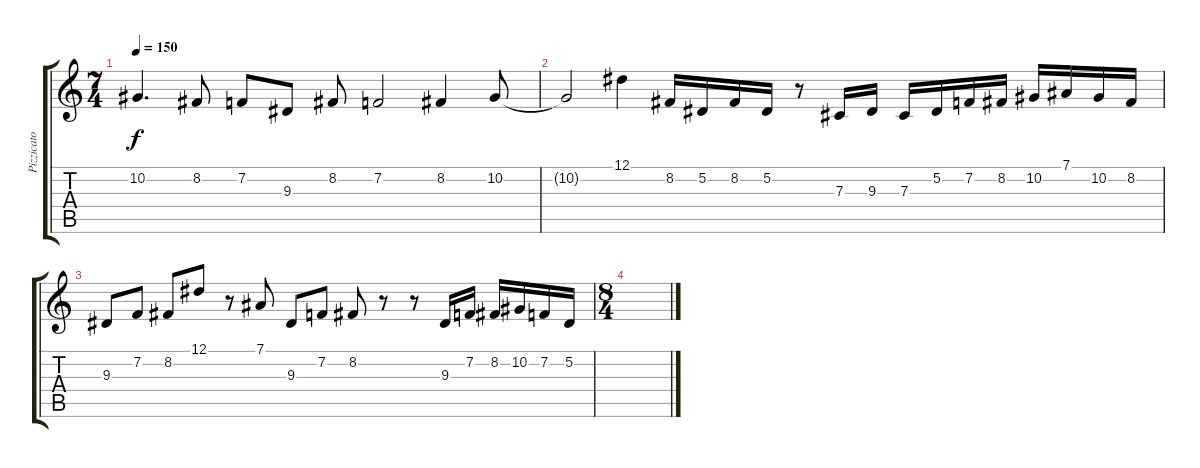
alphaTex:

\track ("Pizzicato Strings" "Pizzicato ") {instrument pizzicatostrings}
\staff {score tabs}
\tuning (Eb4 Bb3 Gb3 Db3 Ab2 Eb2) {hide}
\ts (7 4)
\tempo 150
\clef g2
\ks c
10.2.4{d dy f} 8.2.8 7.2.8 9.3.8 8.2.8 7.2.2 8.2.4 10.2.8 |
10.2{t}.2 12.1.4 8.2.16 5.2.16 8.2.16 5.2.16 r.8 7.3.16 9.3.16 7.3.16 5.2.16 7.2.16 8.2.16 10.2.16 7.1.16 10.2.16 8.2.16 |
9.3.8 7.2.8 8.2.8 12.1.8 r.8 7.1.8 9.3.8 7.2.8 8.2.8 r.8 r.8 9.3.16 7.2.16 8.2.16 10.2.16 7.2.16 5.2.16 |
\ts (8 4)
